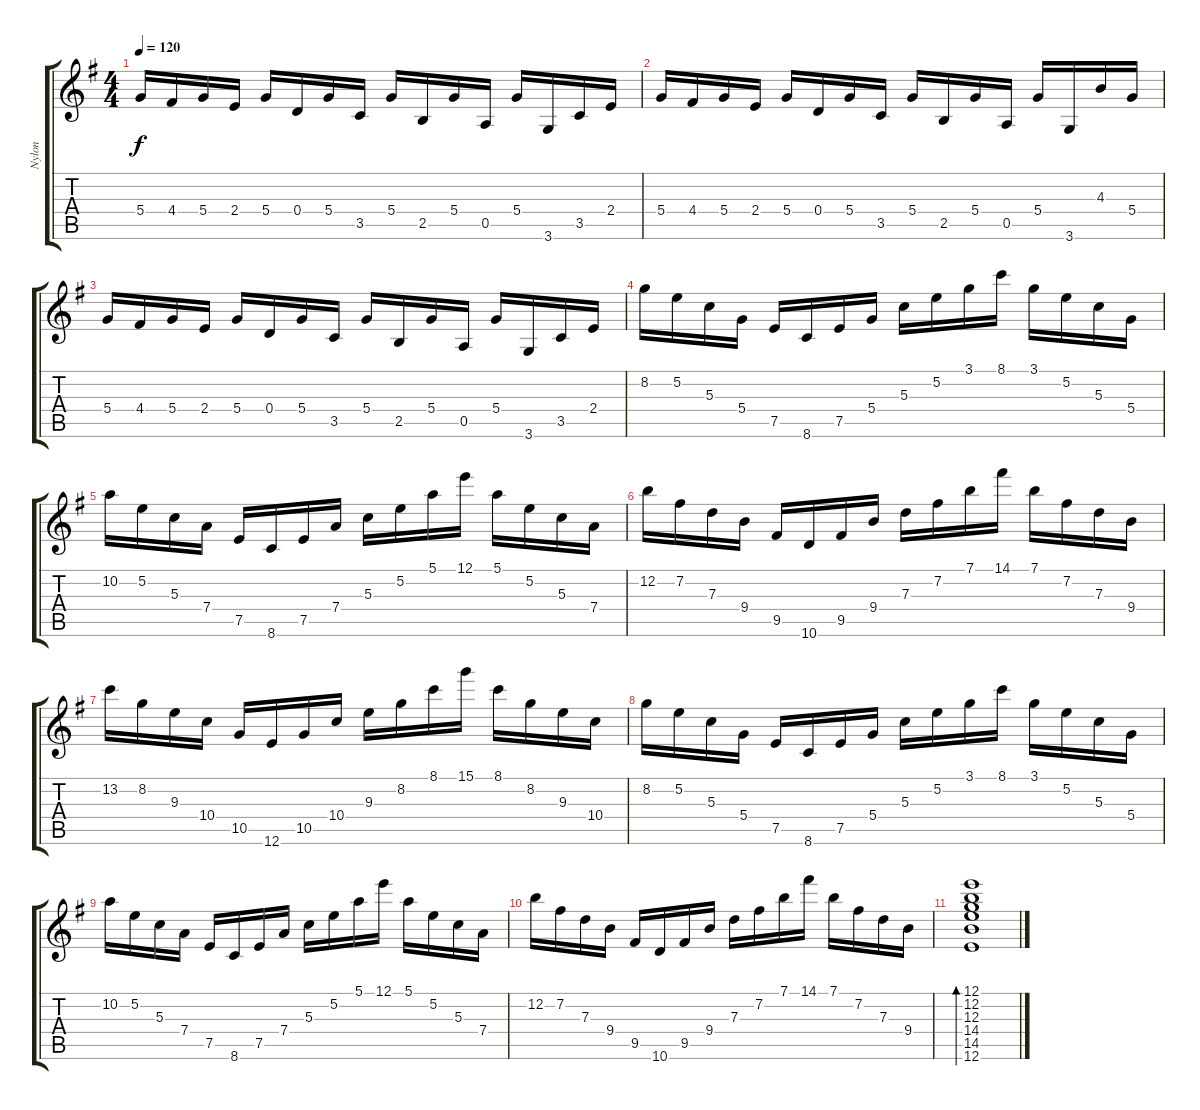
\track ("Nylon" "Nylon") {instrument acousticguitarnylon}
\staff {score tabs}
\tuning (E4 B3 G3 D3 A2 E2) {hide}
\ts (4 4)
\tempo 120
\clef g2
\ks g
5.4.16{dy f} 4.4.16 5.4.16 2.4.16 5.4.16 0.4.16 5.4.16 3.5.16 5.4.16 2.5.16 5.4.16 0.5.16 5.4.16 3.6.16 3.5.16 2.4.16 |
5.4.16 4.4.16 5.4.16 2.4.16 5.4.16 0.4.16 5.4.16 3.5.16 5.4.16 2.5.16 5.4.16 0.5.16 5.4.16 3.6.16 4.3.16 5.4.16 |
5.4.16 4.4.16 5.4.16 2.4.16 5.4.16 0.4.16 5.4.16 3.5.16 5.4.16 2.5.16 5.4.16 0.5.16 5.4.16 3.6.16 3.5.16 2.4.16 |
8.2.16 5.2.16 5.3.16 5.4.16 7.5.16 8.6.16 7.5.16 5.4.16 5.3.16 5.2.16 3.1.16 8.1.16 3.1.16 5.2.16 5.3.16 5.4.16 |
10.2.16 5.2.16 5.3.16 7.4.16 7.5.16 8.6.16 7.5.16 7.4.16 5.3.16 5.2.16 5.1.16 12.1.16 5.1.16 5.2.16 5.3.16 7.4.16 |
12.2.16 7.2.16 7.3.16 9.4.16 9.5.16 10.6.16 9.5.16 9.4.16 7.3.16 7.2.16 7.1.16 14.1.16 7.1.16 7.2.16 7.3.16 9.4.16 |
13.2.16 8.2.16 9.3.16 10.4.16 10.5.16 12.6.16 10.5.16 10.4.16 9.3.16 8.2.16 8.1.16 15.1.16 8.1.16 8.2.16 9.3.16 10.4.16 |
8.2.16 5.2.16 5.3.16 5.4.16 7.5.16 8.6.16 7.5.16 5.4.16 5.3.16 5.2.16 3.1.16 8.1.16 3.1.16 5.2.16 5.3.16 5.4.16 |
10.2.16 5.2.16 5.3.16 7.4.16 7.5.16 8.6.16 7.5.16 7.4.16 5.3.16 5.2.16 5.1.16 12.1.16 5.1.16 5.2.16 5.3.16 7.4.16 |
12.2.16 7.2.16 7.3.16 9.4.16 9.5.16 10.6.16 9.5.16 9.4.16 7.3.16 7.2.16 7.1.16 14.1.16 7.1.16 7.2.16 7.3.16 9.4.16 |
(12.1 12.2 12.3 14.4 14.5 12.6).1{bd 120}
